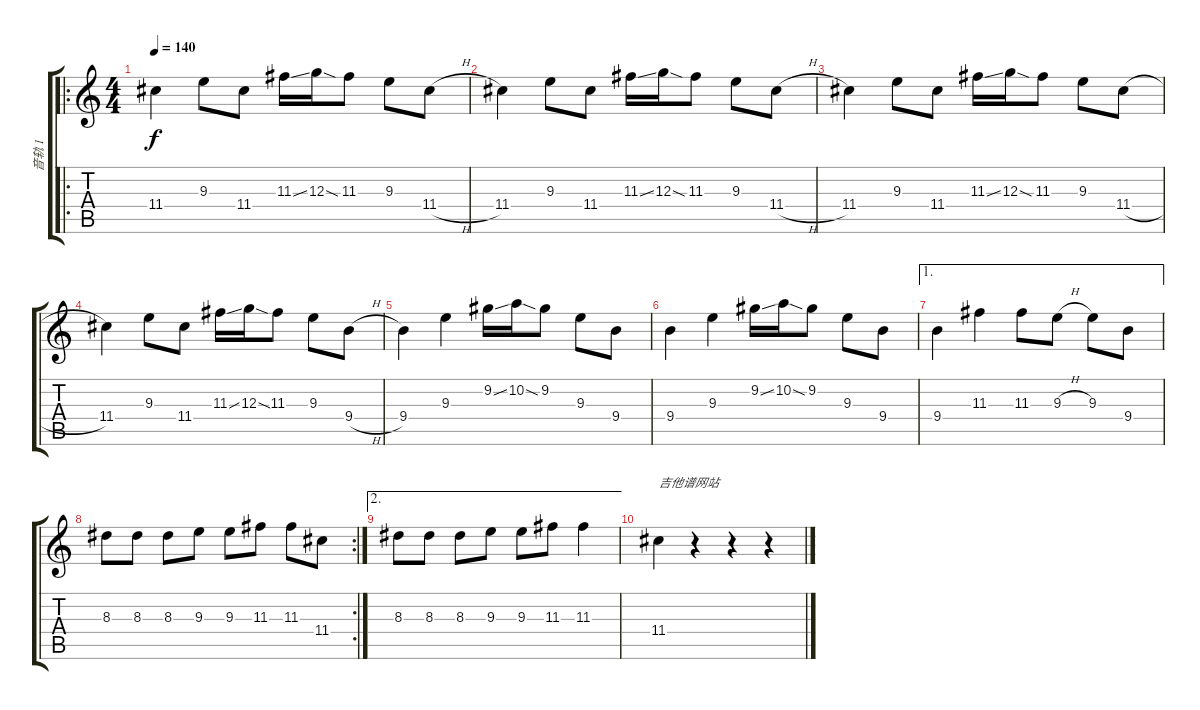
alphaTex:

\track ("音轨 1" "音轨 1") {instrument distortionguitar}
\staff {score tabs}
\tuning (E4 B3 G3 D3 A2 E2) {hide}
\ro
\ts (4 4)
\tempo 140
\clef g2
\ks c
11.4.4{dy f} 9.3.8 11.4.8 11.3{ss}.16 12.3{sod}.16 11.3.8 9.3.8 11.4{h}.8 |
11.4.4 9.3.8 11.4.8 11.3{ss}.16 12.3{sod}.16 11.3.8 9.3.8 11.4{h}.8 |
11.4.4 9.3.8 11.4.8 11.3{ss}.16 12.3{sod}.16 11.3.8 9.3.8 11.4{h}.8 |
11.4.4 9.3.8 11.4.8 11.3{ss}.16 12.3{sod}.16 11.3.8 9.3.8 9.4{h}.8 |
9.4.4 9.3.4 9.2{ss}.16 10.2{sod}.16 9.2.8 9.3.8 9.4.8 |
9.4.4 9.3.4 9.2{ss}.16 10.2{sod}.16 9.2.8 9.3.8 9.4.8 |
\ae 1
9.4.4 11.3.4 11.3.8 9.3{h}.8 9.3.8 9.4.8 |
\rc 2
8.3.8 8.3.8 8.3.8 9.3.8 9.3.8 11.3.8 11.3.8 11.4.8 |
\ae 2
8.3.8 8.3.8 8.3.8 9.3.8 9.3.8 11.3.8 11.3.4 |
11.4.4{txt "吉他谱网站"} r.4 r.4 r.4
